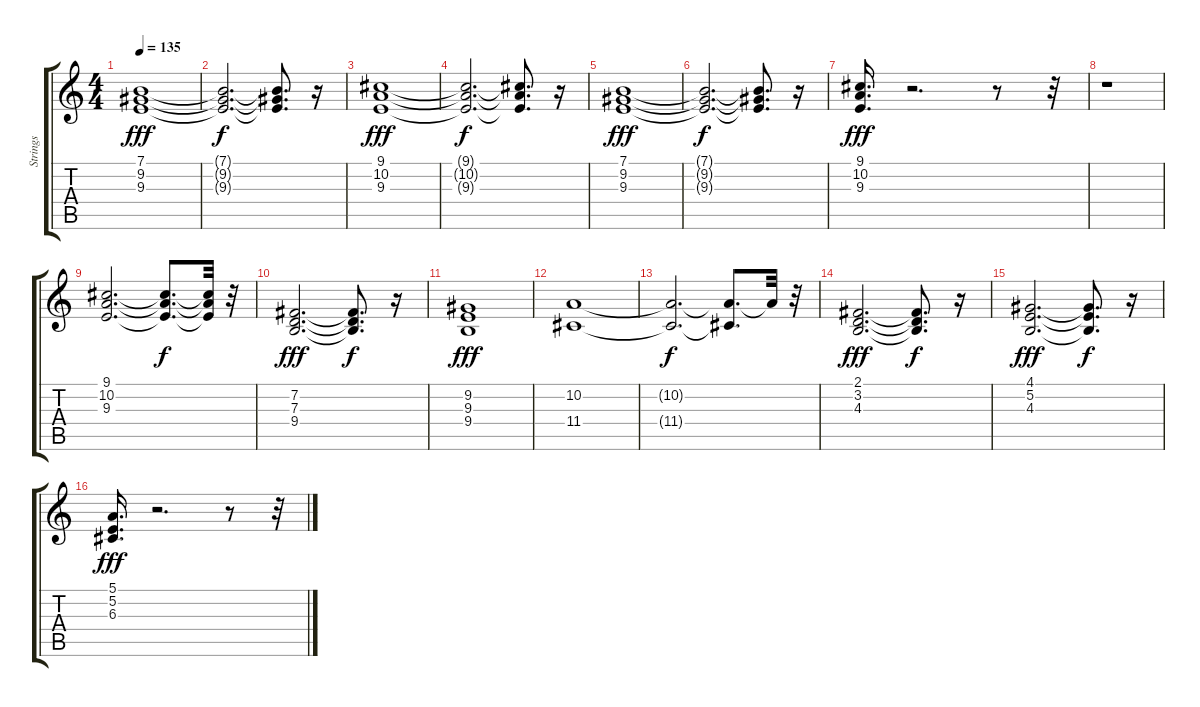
\track ("Strings" "Strings") {instrument stringensemble1}
\staff {score tabs}
\tuning (E4 B3 G3 D3 A2 E2) {hide}
\ts (4 4)
\tempo 135
\clef g2
\ks c
(7.1 9.2 9.3).1{dy fff} |
(7.1{t} 9.2{t} 9.3{t}).2{d dy f} (7.1{t} 9.2{t} 9.3{t}).8{d} r.16 |
(9.1 10.2 9.3).1{dy fff} |
(9.1{t} 10.2{t} 9.3{t}).2{d dy f} (9.1{t} 10.2{t} 9.3{t}).8{d} r.16 |
(7.1 9.2 9.3).1{dy fff} |
(7.1{t} 9.2{t} 9.3{t}).2{d dy f} (7.1{t} 9.2{t} 9.3{t}).8{d} r.16 |
(9.1 10.2 9.3).16{d dy fff} r.2{d} r.8 r.32 |
r.1 |
(9.1 10.2 9.3).2{d} (9.1{t} 10.2{t} 9.3{t}).8{d dy f} (9.1{t} 10.2{t} 9.3{t}).32 r.32 |
(7.2 7.3 9.4).2{d dy fff} (7.2{t} 7.3{t} 9.4{t}).8{d dy f} r.16 |
(9.2 9.3 9.4).1{dy fff} |
(10.2 11.4).1 |
(10.2{t} 11.4{t}).2{d dy f} (10.2{t} 11.4{t}).8{d} 10.2{t}.32 r.32 |
(2.1 3.2 4.3).2{d dy fff} (2.1{t} 3.2{t} 4.3{t}).8{d dy f} r.16 |
(4.1 5.2 4.3).2{d dy fff} (4.1{t} 5.2{t} 4.3{t}).8{d dy f} r.16 |
(5.1 5.2 6.3).16{d dy fff} r.2{d} r.8 r.32
